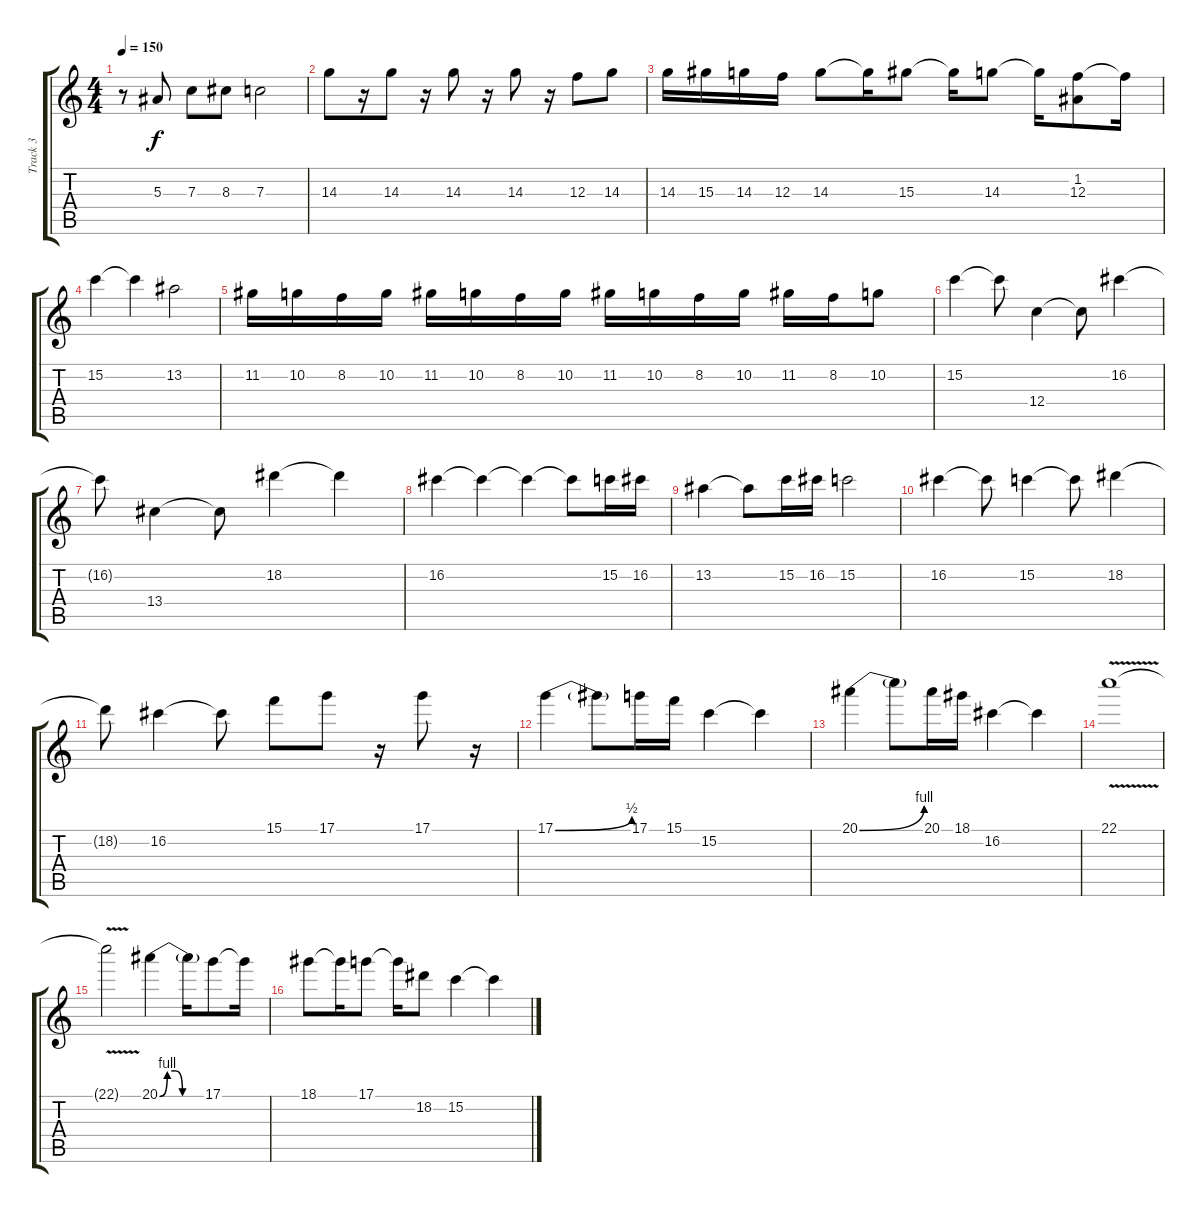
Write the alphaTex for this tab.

\track ("Track 3" "Track 3") {instrument distortionguitar}
\staff {score tabs}
\tuning (D4 A3 F3 C3 G2 C2) {hide}
\ts (4 4)
\tempo 150
\clef g2
\ks c
r.8{dy f} 5.3.8 7.3.8 8.3.8 7.3.2 |
14.3.8 r.16 14.3.8 r.16 14.3.8 r.16 14.3.8 r.16 12.3.8 14.3.8 |
14.3.16 15.3.16 14.3.16 12.3.16 14.3.8 14.3{t}.16 15.3.8 15.3{t}.16 14.3.8 14.3{t}.16 (1.2 12.3).8 12.3{t}.16 |
15.2.4 15.2{t}.4 13.2.2 |
11.2.16 10.2.16 8.2.16 10.2.16 11.2.16 10.2.16 8.2.16 10.2.16 11.2.16 10.2.16 8.2.16 10.2.16 11.2.16 8.2.16 10.2.8 |
15.2.4 15.2{t}.8 12.4.4 12.4{t}.8 16.2.4 |
16.2{t}.8 13.4.4 13.4{t}.8 18.2.4 18.2{t}.4 |
16.2.4 16.2{t}.4 16.2{t}.4 16.2{t}.8 15.2.16 16.2.16 |
13.2.4 13.2{t}.8 15.2.16 16.2.16 15.2.2 |
16.2.4 16.2{t}.8 15.2.4 15.2{t}.8 18.2.4 |
18.2{t}.8 16.2.4 16.2{t}.8 15.1.8 17.1.8 r.16 17.1.8 r.16 |
17.1{be (bend 0 0 60 2)}.4 17.1{t}.8 17.1.16 15.1.16 15.2.4 15.2{t}.4 |
20.1{be (bend 0 0 60 4)}.4 20.1{t}.8 20.1.16 18.1.16 16.2.4 16.2{t}.4 |
22.1{v}.1 |
22.1{t}.2 20.1{be (custom 0 0 10 4 20 4 30 0 60 0)}.4 20.1{t}.16 17.1.8 17.1{t}.16 |
18.1.8 18.1{t}.16 17.1.8 17.1{t}.16 18.2.8 15.2.4 15.2{t}.4
